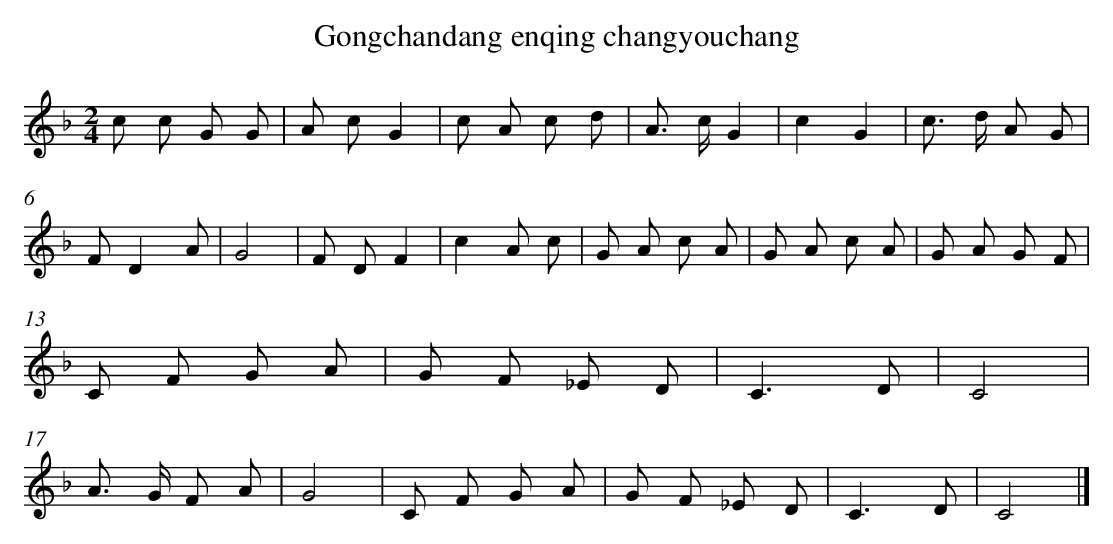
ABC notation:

X:1
T: Gongchandang enqing changyouchang
L: 1/8
M: 2/4
K: F
c c G G [I:setbarnb 1]|
A cG2 |
c A c d |
A> cG2 |
c2G2 |
c> d A G |
FD2A |
G4 |
F DF2 |
c2A c |
G A c A |
G A c A |
G A G F |
C F G A |
G F _E D |
C3D |
C4 |
A> G F A |
G4 |
C F G A |
G F _E D |
C3D |
C4 |]
